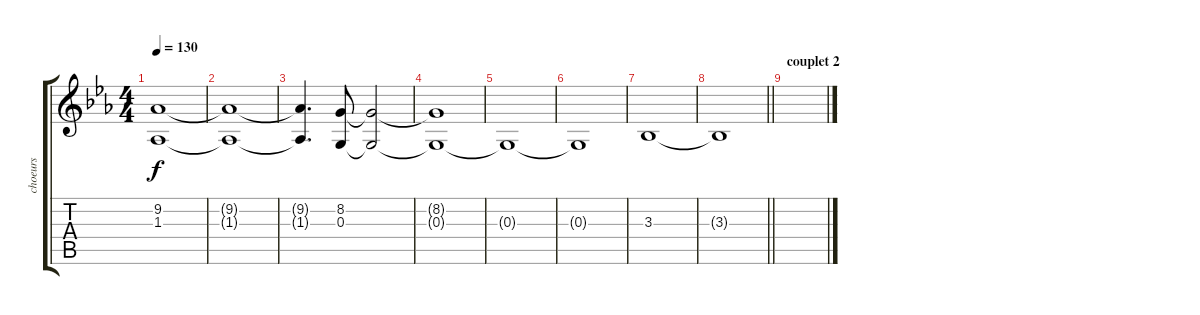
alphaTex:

\track ("choeurs" "choeurs") {instrument choiraahs}
\staff {score tabs}
\tuning (E4 B3 G3 D3 A2 E2) {hide}
\ts (4 4)
\tempo 130
\clef g2
\ks eb
(9.2 1.3).1{dy f} |
(9.2{t} 1.3{t}).1 |
(9.2{t} 1.3{t}).4{d} (8.2 0.3).8 (8.2{t} 0.3{t}).2 |
(8.2{t} 0.3{t}).1 |
0.3{t}.1 |
0.3{t}.1 |
3.3.1 |
\barLineRight lightlight
3.3{t}.1 |
\section ("" "couplet 2")
